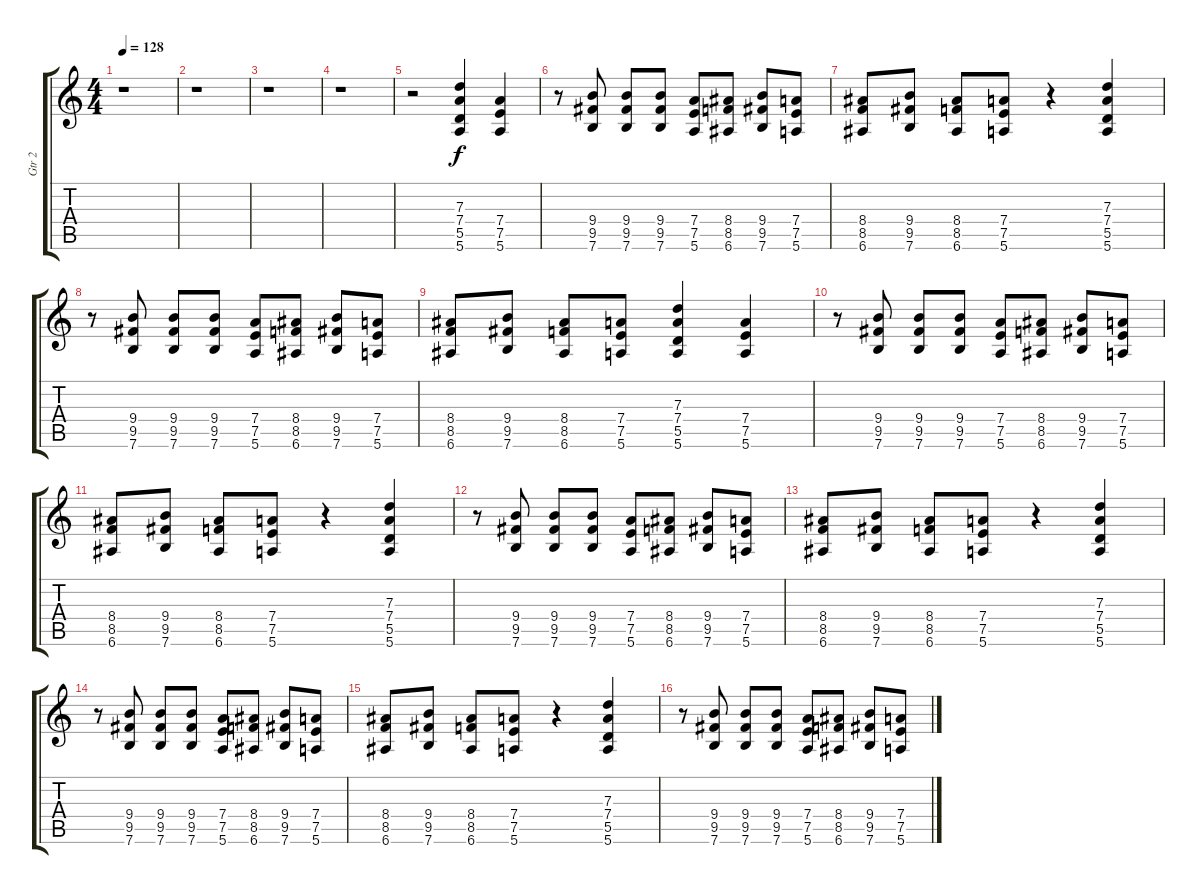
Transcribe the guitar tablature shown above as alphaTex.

\track ("Gtr 2" "Gtr 2") {instrument overdrivenguitar}
\staff {score tabs}
\tuning (E4 B3 G3 D3 A2 E2) {hide}
\ts (4 4)
\tempo 128
\clef g2
\ks c
r.1{dy f instrument overdrivenguitar} |
r.1 |
r.1 |
r.1 |
r.2 (7.3 7.4 5.5 5.6).4 (7.4 7.5 5.6).4 |
r.8 (9.4 9.5 7.6).8 (9.4 9.5 7.6).8 (9.4 9.5 7.6).8 (7.4 7.5 5.6).8 (8.4 8.5 6.6).8 (9.4 9.5 7.6).8 (7.4 7.5 5.6).8 |
(8.4 8.5 6.6).8 (9.4 9.5 7.6).8 (8.4 8.5 6.6).8 (7.4 7.5 5.6).8 r.4 (7.3 7.4 5.5 5.6).4 |
r.8 (9.4 9.5 7.6).8 (9.4 9.5 7.6).8 (9.4 9.5 7.6).8 (7.4 7.5 5.6).8 (8.4 8.5 6.6).8 (9.4 9.5 7.6).8 (7.4 7.5 5.6).8 |
(8.4 8.5 6.6).8 (9.4 9.5 7.6).8 (8.4 8.5 6.6).8 (7.4 7.5 5.6).8 (7.3 7.4 5.5 5.6).4 (7.4 7.5 5.6).4 |
r.8 (9.4 9.5 7.6).8 (9.4 9.5 7.6).8 (9.4 9.5 7.6).8 (7.4 7.5 5.6).8 (8.4 8.5 6.6).8 (9.4 9.5 7.6).8 (7.4 7.5 5.6).8 |
(8.4 8.5 6.6).8 (9.4 9.5 7.6).8 (8.4 8.5 6.6).8 (7.4 7.5 5.6).8 r.4 (7.3 7.4 5.5 5.6).4 |
r.8 (9.4 9.5 7.6).8 (9.4 9.5 7.6).8 (9.4 9.5 7.6).8 (7.4 7.5 5.6).8 (8.4 8.5 6.6).8 (9.4 9.5 7.6).8 (7.4 7.5 5.6).8 |
(8.4 8.5 6.6).8 (9.4 9.5 7.6).8 (8.4 8.5 6.6).8 (7.4 7.5 5.6).8 r.4 (7.3 7.4 5.5 5.6).4 |
r.8 (9.4 9.5 7.6).8 (9.4 9.5 7.6).8 (9.4 9.5 7.6).8 (7.4 7.5 5.6).8 (8.4 8.5 6.6).8 (9.4 9.5 7.6).8 (7.4 7.5 5.6).8 |
(8.4 8.5 6.6).8 (9.4 9.5 7.6).8 (8.4 8.5 6.6).8 (7.4 7.5 5.6).8 r.4 (7.3 7.4 5.5 5.6).4 |
r.8 (9.4 9.5 7.6).8 (9.4 9.5 7.6).8 (9.4 9.5 7.6).8 (7.4 7.5 5.6).8 (8.4 8.5 6.6).8 (9.4 9.5 7.6).8 (7.4 7.5 5.6).8
